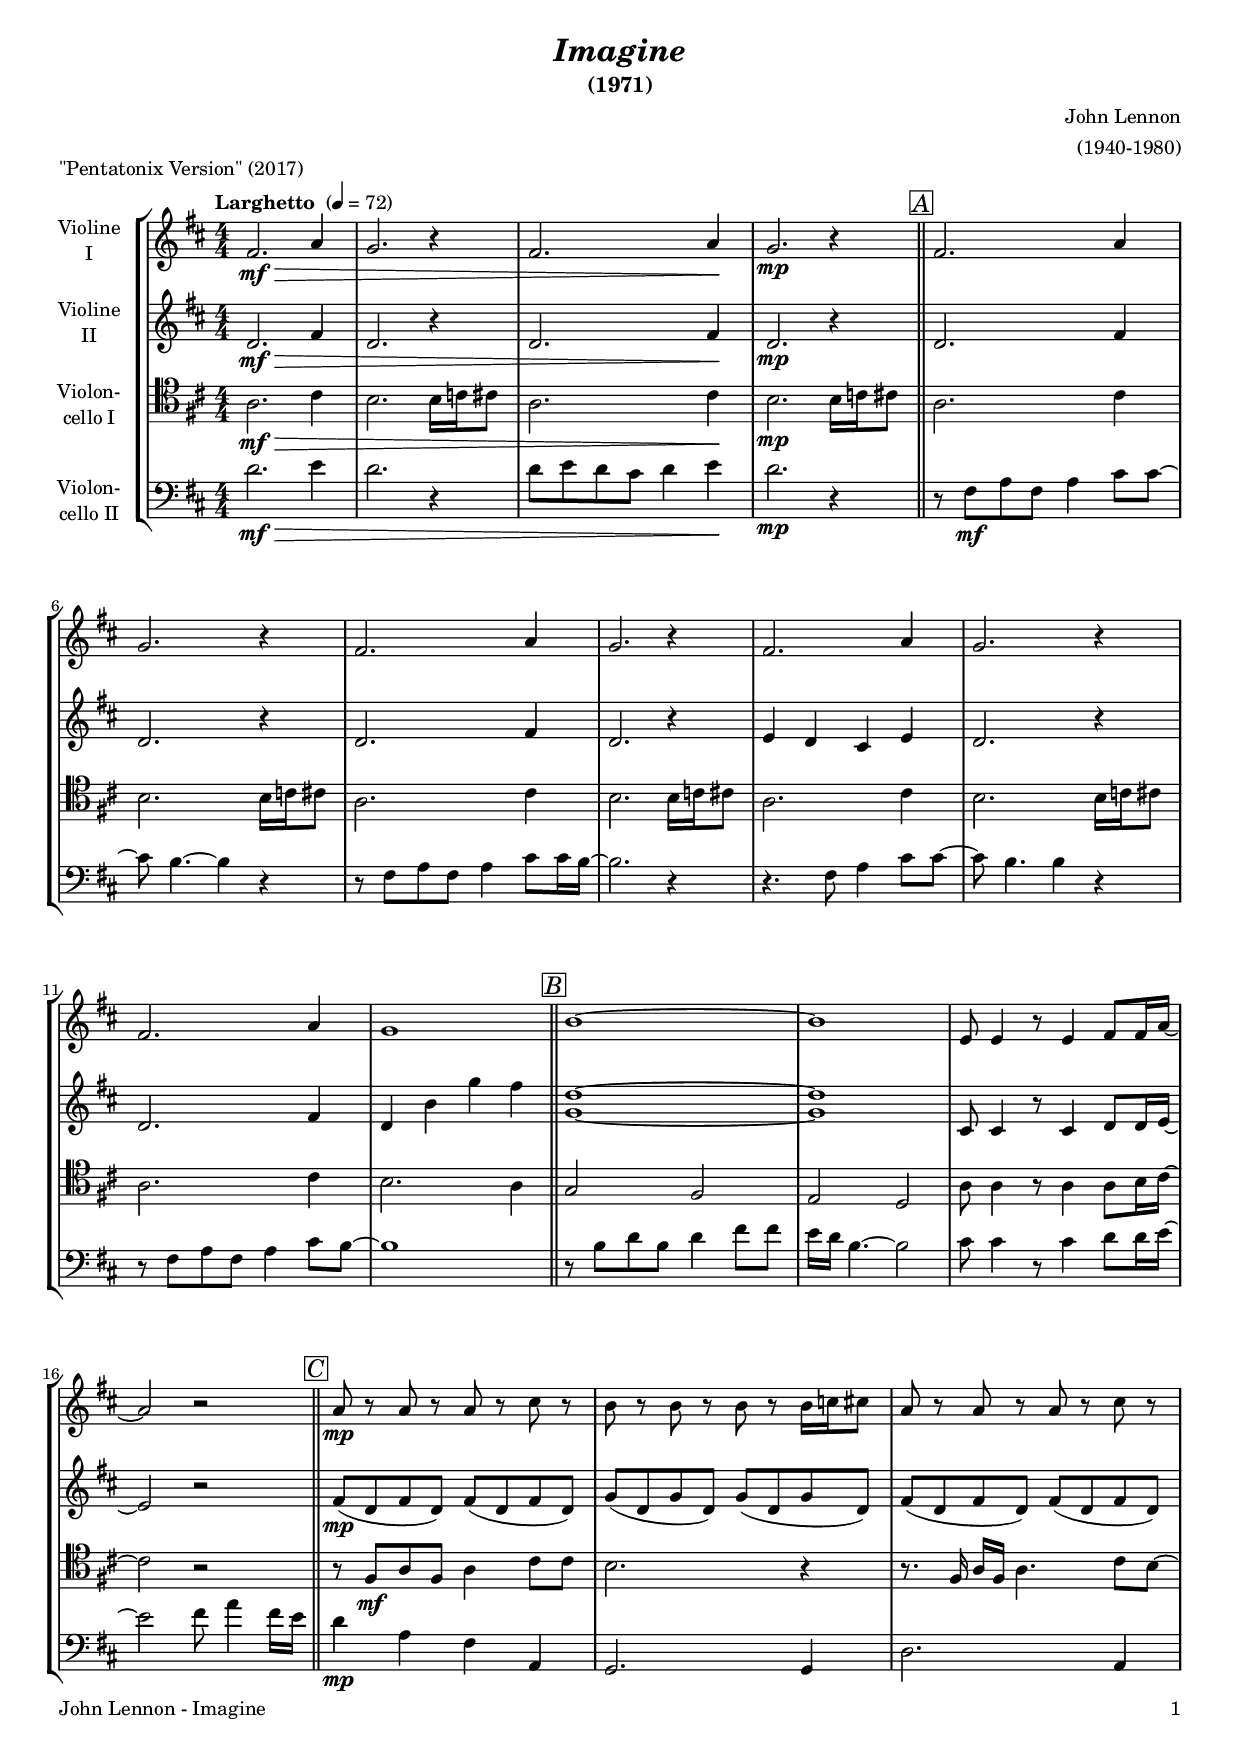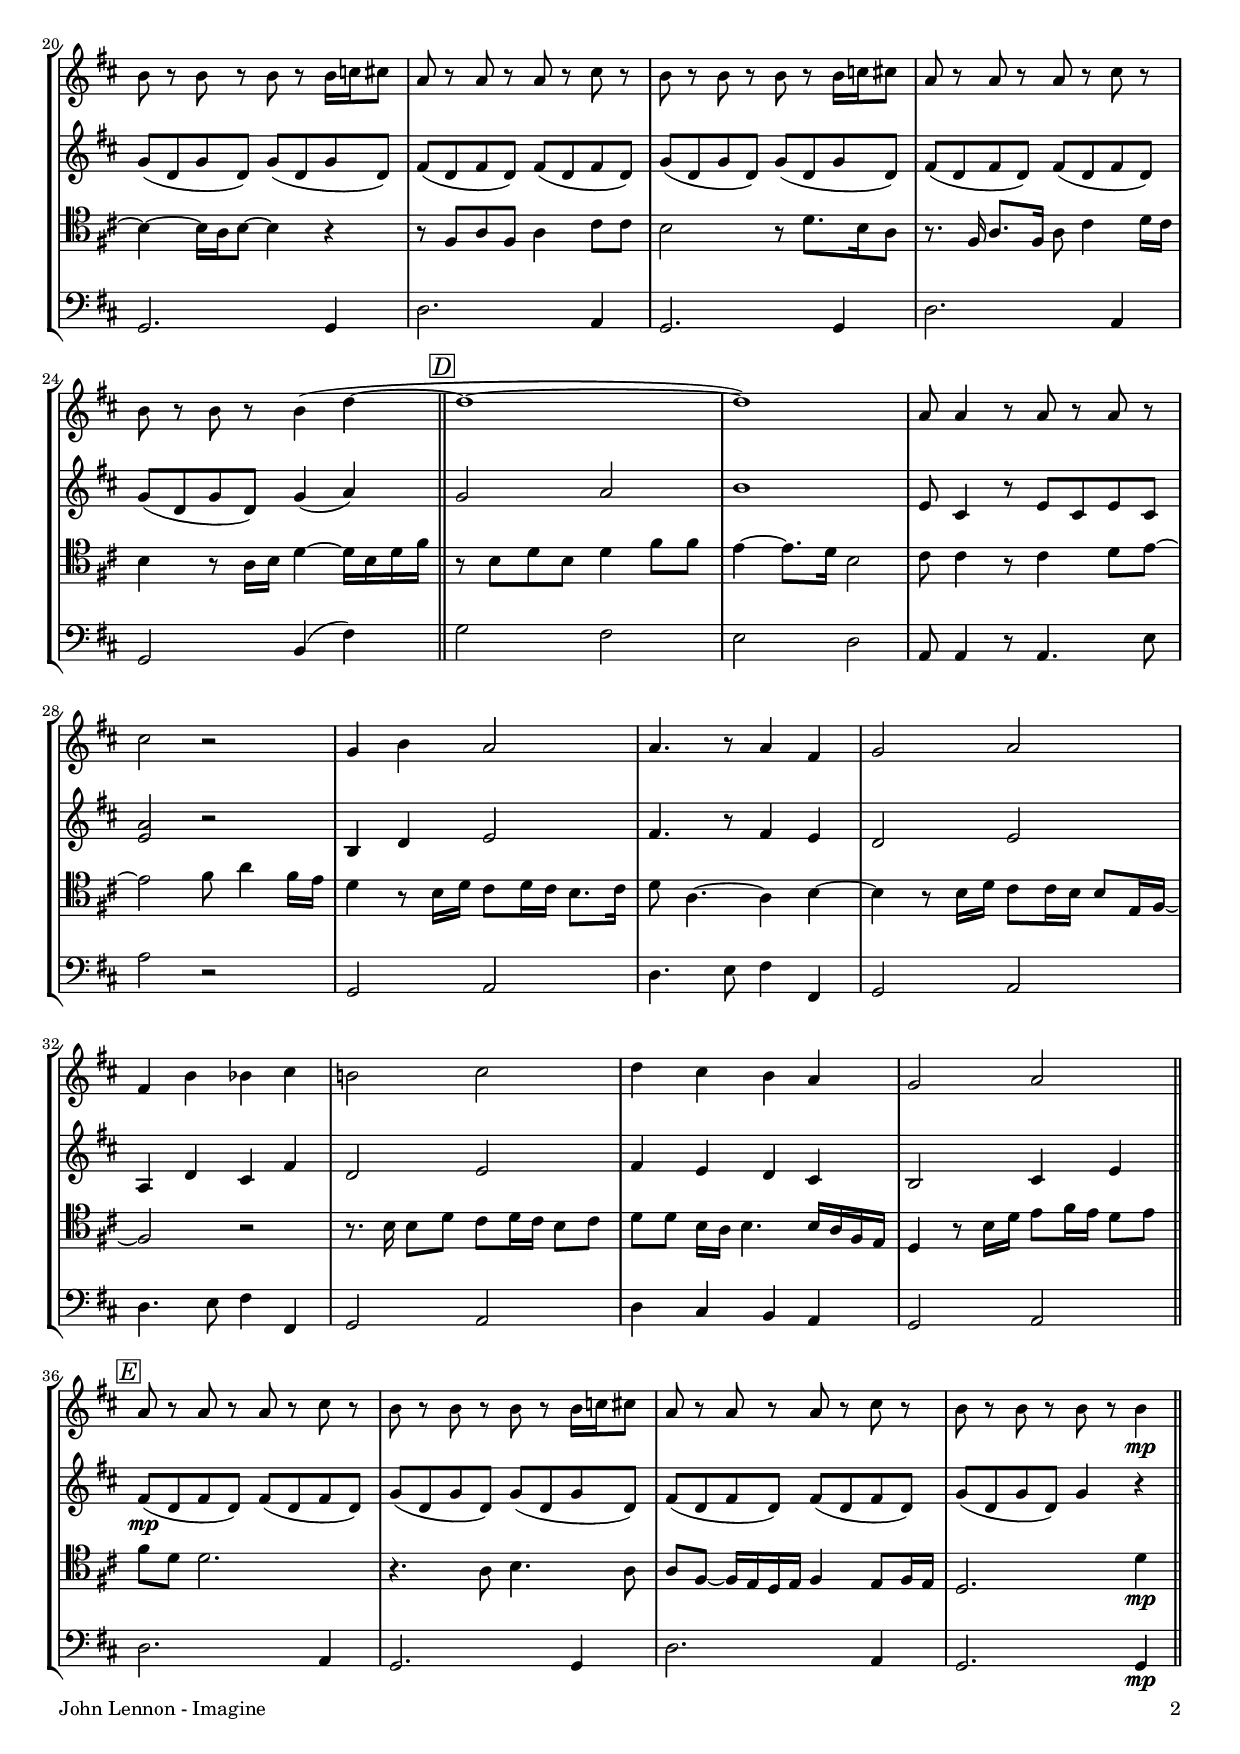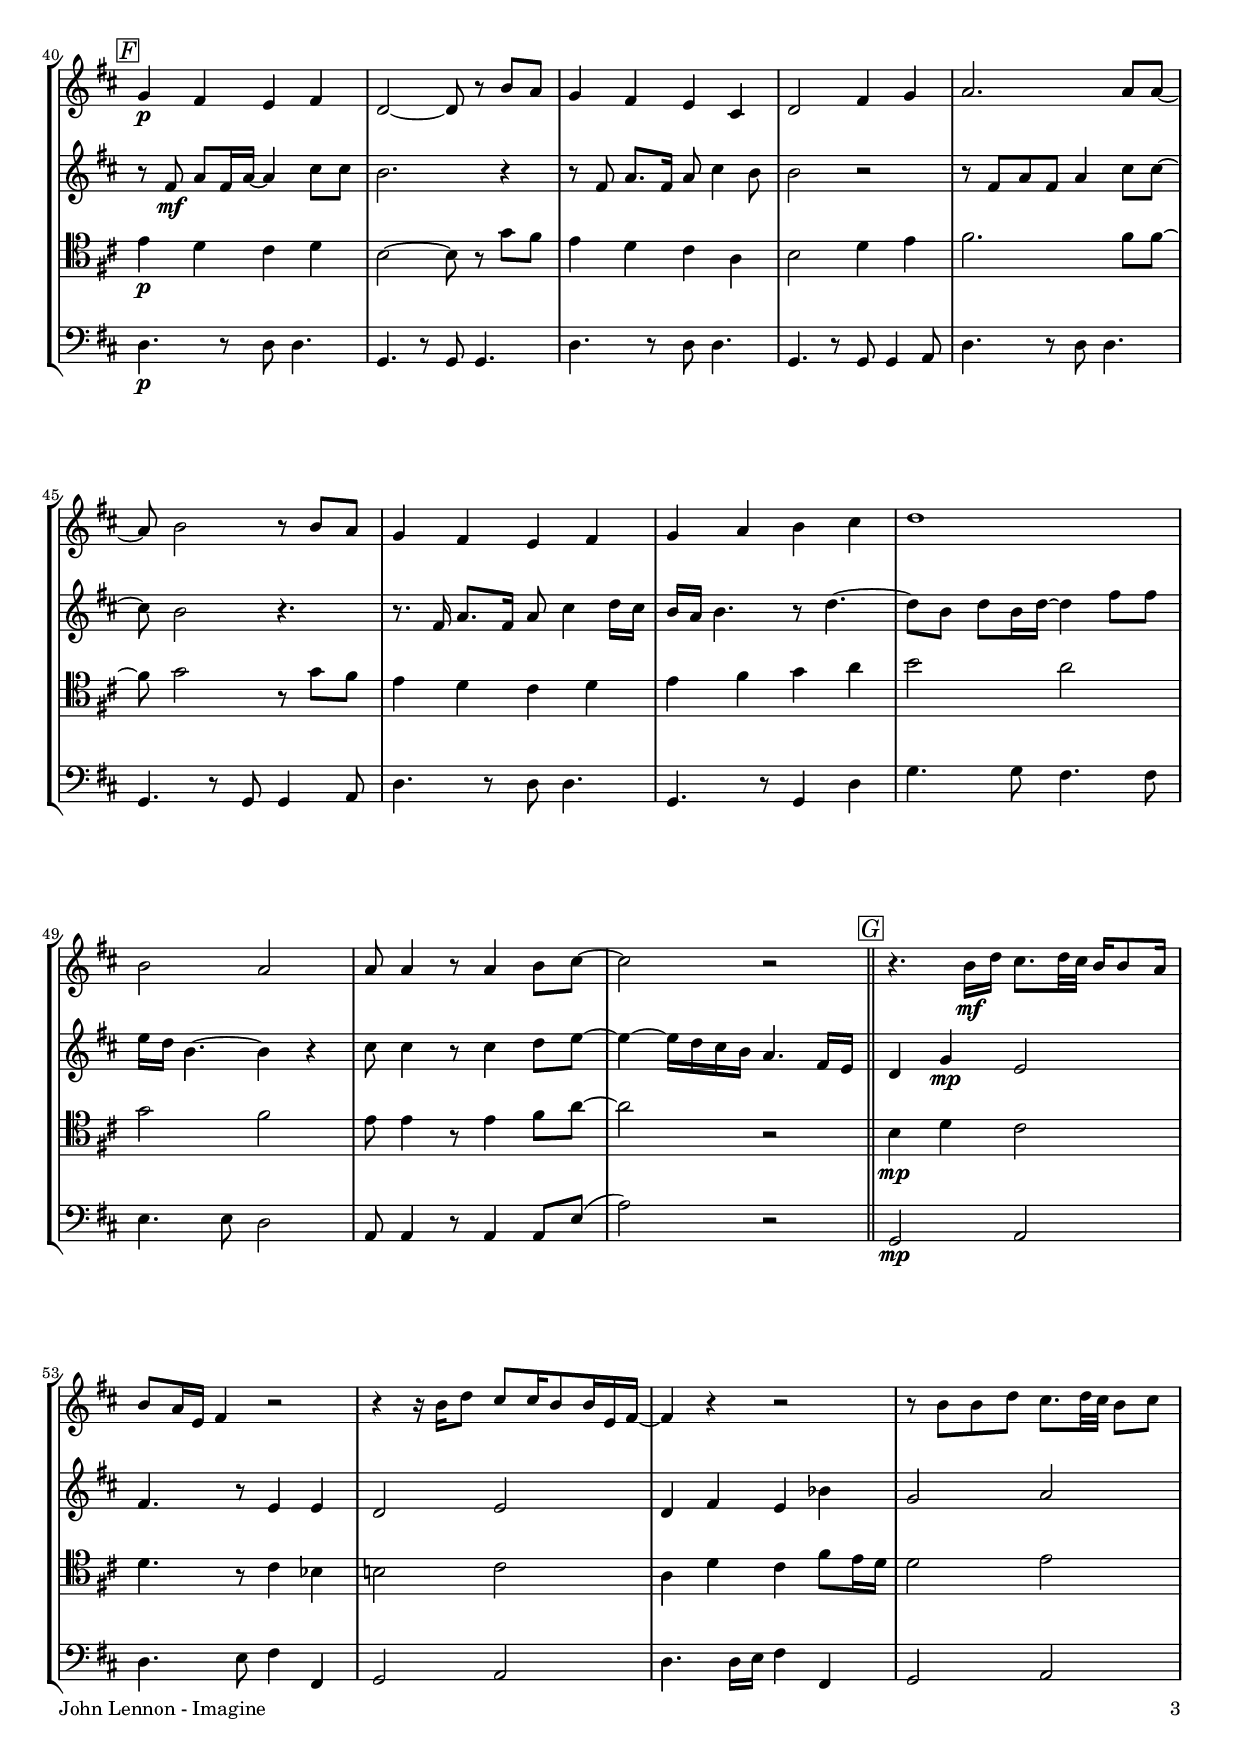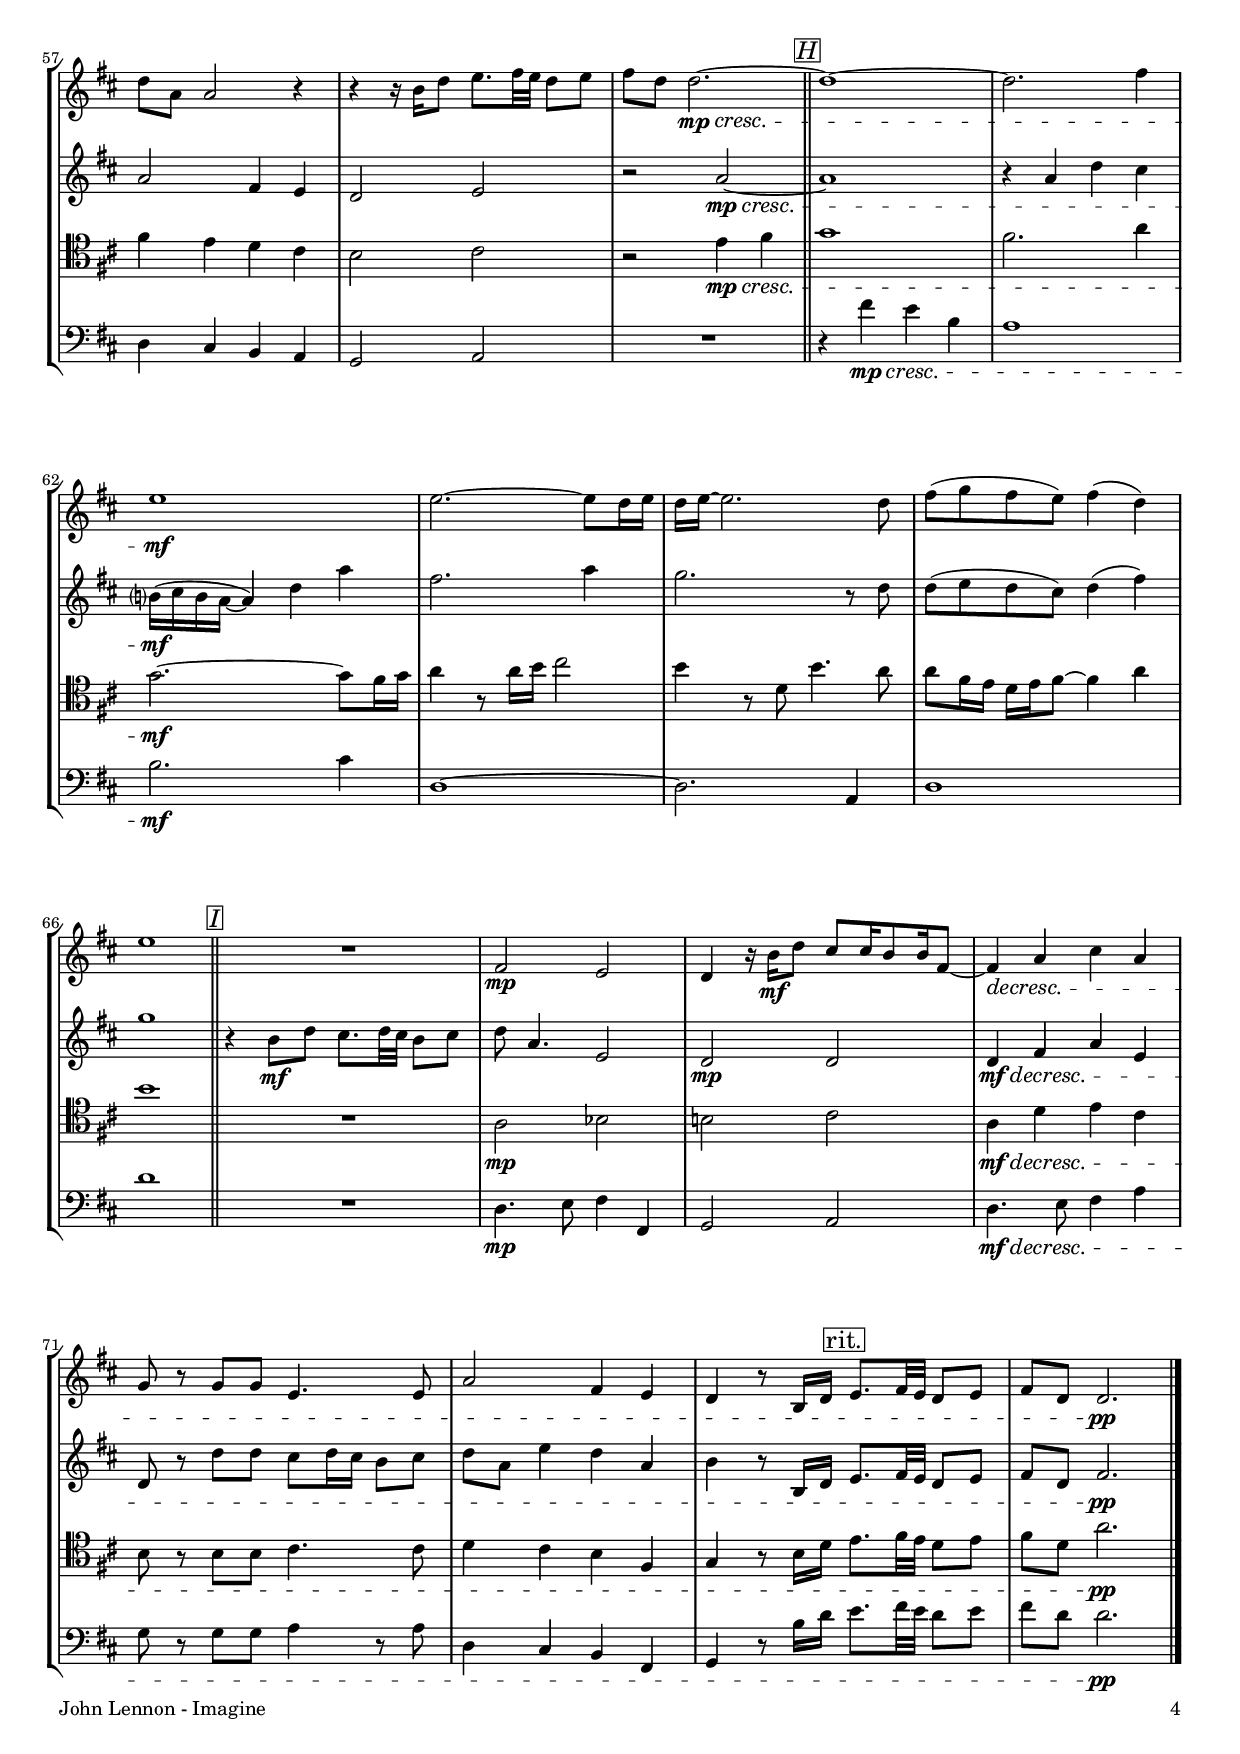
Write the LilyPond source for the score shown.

\version "2.22.2"
\include "deutsch.ly"

#(set-global-staff-size 17)

\header {
  title     = \markup \bold \italic "Imagine"
  subtitle  = "(1971)"
  composer  = "John Lennon"
  arranger  = "(1940-1980)"
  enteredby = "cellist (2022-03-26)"
  piece     = "\"Pentatonix Version\" (2017)"
}

voiceconsts = {
  \key d \major
  \clef "treble"
  \time 4/4
  \numericTimeSignature
  \compressEmptyMeasures
% Set default beaming for all staves
%  \set Timing.beamExceptions = #'()
%  \set Timing.baseMoment     = #(ly:make-moment 1 4)
%  \set Timing.beatStructure  = #'(1 1 1)
  \tempo "Larghetto " 4=72
}

mist = "string ensemble 1"
mipz = "pizzicato strings"
mivl = "violin"
miba = "bassoon"
mivc = "cello"

boxa = { \bar "||" \mark \markup \box \italic "A" }
boxb = { \bar "||" \mark \markup \box \italic "B" }
boxc = { \bar "||" \mark \markup \box \italic "C" }
boxd = { \bar "||" \mark \markup \box \italic "D" }
boxe = { \bar "||" \mark \markup \box \italic "E" }
boxf = { \bar "||" \mark \markup \box \italic "F" }
boxg = { \bar "||" \mark \markup \box \italic "G" }
boxh = { \bar "||" \mark \markup \box \italic "H" }
boxi = { \bar "||" \mark \markup \box \italic "I" }

arco = \markup \italic "arco"
pizz = \markup \italic "pizz."
rit  = \mark \markup \box "rit."

va = \relative c' {
  \voiceconsts

  fis2.\mf\> a4
  g2. r4
  fis2. a4\!
  g2.\mp r4 \boxa
  fis2. a4

  g2. r4
  fis2. a4
  g2. r4
  fis2. a4
  g2. r4

  fis2. a4
  g1 \boxb
  h~
  h
  e,8 e4 r8 e4 fis8 fis16 a~
  a2 r \boxc

  a8\mp r a r a r cis r
  h r h r h r h16 c cis8
  a r a r a r cis r
  h r h r h r h16 c cis8

  a r a r a r cis r
  h r h r h r h16 c cis8
  a r a r a r cis r
  h r h r h4( d~ \boxd

  d1~
  d)
  a8 a4 r8 a r a r
  cis2 r
  g4 h a2
  a4. r8 a4 fis

  g2 a
  fis4 h b cis
  h!2 cis
  d4 cis h a

  g2 a \boxe
  a8 r a r a r cis r
  h r h r h r h16 c cis8
  a r a r a r cis r

  h r h r h r h4\mp \boxf
  g4\p fis e fis
  d2~ d8 r h'8 a
  g4 fis e cis
  d2 fis4 g

  a2. a8 a~
  a h2 r8 h a
  g4 fis e fis
  g a h cis
  d1

  h2 a
  a8 a4 r8 a4 h8 cis~
  cis2 r \boxg
  r4. h16\mf d cis8. d32 cis h16 h8 a16
  h8 a16 e fis4 r2

  r4 r16 h d8 cis cis16 h8 h16 e, fis~
  fis4 r r2
  r8 h h d cis8. d32 cis h8 cis
  d a a2 r4
  r r16 h d8 e8. fis32 e d8 e

  fis d d2.~\mp\cresc \boxh
  d1~
  d2. fis4
  e1\mf
  e2.~ e8 d16 e
  d e~ e2. d8

  fis( g fis e) fis4( d)
  e1 \boxi
  R
  fis,2\mp e
  d4 r16 h'\mf d8 cis cis16 h8 h16 fis8~
  fis4\decresc a cis a

  g8 r g g e4. e8
  a2 fis4 e
  d r8 h16 d \rit e8. fis32 e d8 e
  fis d d2.\pp \bar "|."
}

vb = \relative c' {
  \voiceconsts

  d2.\mf\> fis4
  d2. r4
  d2. fis4\!
  d2.\mp r4 \boxa
  d2. fis4

  d2. r4
  d2. fis4
  d2. r4
  e d cis e
  d2. r4

  d2. fis4
  d h' g' fis \boxb
  <g, d'>1~
  <g d'>
  cis,8 cis4 r8 cis4 d8 d16 e~
  e2 r \boxc

  fis8(\mp d fis d) fis( d fis d)
  g( d g d) g( d g d)
  fis( d fis d) fis( d fis d)
  g( d g d) g( d g d)

  fis( d fis d) fis( d fis d)
  g( d g d) g( d g d)
  fis( d fis d) fis( d fis d)
  g( d g d) g4( a) \boxd

  g2 a
  h1
  e,8 cis4 r8 e cis e cis
  <e a>2 r
  h4 d e2
  fis4. r8 fis4 e

  d2 e
  a,4 d cis fis
  d2 e
  fis4 e d cis

  h2 cis4 e \boxe
  fis8(\mp d fis d) fis( d fis d)
  g( d g d) g( d g d)
  fis( d fis d) fis( d fis d)

  g( d g d) g4 r \boxf
  r8 fis\mf a fis16 a~ a4 cis8 cis
  h2. r4
  r8 fis a8. fis16 a8 cis4 h8
  h2 r

  r8 fis a fis a4 cis8 cis~
  cis h2 r4.
  r8. fis16 a8. fis16  a8 cis4 d16 cis
  h a h4. r8 d4.~
  d8 h d h16 d~ d4 fis8 fis

  e16 d h4.~ h4 r
  cis8 cis4 r8 cis4 d8 e~
  e4~ e16 d cis h a4. fis16 e \boxg
  d4 g\mp e2
  fis4. r8 e4 e

  d2 e
  d4 fis e b'
  g2 a
  a fis4 e
  d2 e

  r a~\mp\cresc \boxh
  a1
  r4 a d cis
  h?16(\mf cis h a~ a4) d a'
  fis2. a4
  g2. r8 d

  d( e d cis) d4( fis)
  g1 \boxi
  r4 h,8\mf d cis8. d32 cis h8 cis
  d a4. e2
  d\mp d
  d4\mf\decresc fis a e

  d8 r d' d cis d16 cis h8 cis
  d a e'4 d a
  h r8 h,16 d \rit e8. fis32 e d8 e
  fis d fis2.\pp \bar "|."
}

vc = \relative c' {
  \voiceconsts
  \clef "tenor"

  a2.\mf\> cis4
  h2. h16 c cis8
  a2. cis4\!
  h2.\mp h16 c cis8 \boxa
  a2. cis4

  h2. h16 c cis8
  a2. cis4
  h2. h16 c cis8
  a2. cis4
  h2. h16 c cis8

  a2. cis4
  h2. a4 \boxb
  g2 fis
  e d
  a'8 a4 r8 a4 a8 h16 cis~
  cis2 r \boxc

  r8 fis,\mf a fis a4 cis8 cis
  h2. r4
  r8. fis16 a[ fis] a4. cis8 h~
  h4~ h16 a h8~ h4 r

  r8 fis a fis a4 cis8 cis
  h2 r8 d8.[ h16 a8]
  r8. fis16 a8. fis16 a8 cis4 d16 cis
  h4 r8 a16 h d4~ d16 h d fis \boxd

  r8 h, d h d4 fis8 fis
  e4~ e8. d16 h2
  cis8 cis4 r8 cis4 d8 e~
  e2 fis8 a4 fis16 e
  d4 r8 h16 d cis8 d16 cis h8. cis16
  d8 a4.~ a4 h~

  h r8 h16 d cis8 cis16 h h8 e,16 fis~
  fis2 r
  r8. h16 h8 d cis d16 cis h8 cis
  d d h16 a h4. h16 a fis e

  d4 r8 h'16 d e8 fis16 e d8 e \boxe
  fis8 d d2.
  r4. a8 h4. a8
  a fis8~ fis16 e d e fis4 e8 fis16 e

  d2. d'4\mp \boxf
  e\p d cis d
  h2~ h8 r g' fis
  e4 d cis a
  h2 d4 e

  fis2. fis8 fis~
  fis g2 r8 g fis
  e4 d cis d
  e fis g a
  h2 a

  g fis
  e8 e4 r8 e4 fis8 a~
  a2 r \boxg
  h,4\mp d cis2
  d4. r8 cis4 b

  h!2 cis
  a4 d cis fis8 e16 d
  d2 e
  fis4 e d cis
  h2 cis

  r e4\mp\cresc fis \boxh
  g1
  fis2. a4
  g2.~\mf g8 fis16 g
  a4 r8 a16 h cis2
  h4 r8 d, h'4. a8

  a fis16 e d e fis8~ fis4 a
  h1 \boxi
  R
  a,2\mp b
  h! cis
  a4\mf\decresc d e cis

  h8 r h h cis4. cis8
  d4 cis h fis
  g r8 h16 d \rit e8. fis32 e d8 e
  fis d a'2.\pp \bar "|."
}

vd = \relative c' {
  \voiceconsts
  \clef "bass"

  d2.\mf\> e4
  d2. r4
  d8 e d cis d4 e\!
  d2.\mp r4 \boxa
  r8 fis,\mf a fis a4 cis8 cis~

  cis h4.~ h4 r
  r8 fis a fis a4 cis8 cis16 h~
  h2. r4
  r4. fis8 a4 cis8 cis~
  cis h4. h4 r

  r8 fis a fis a4 cis8 h~
  h1 \boxb
  r8 h d h d4 fis8 fis
  e16 d h4.~ h2
  cis8 cis4 r8 cis4 d8 d16 e~
  e2 fis8 a4 fis16 e \boxc

  d4\mp a fis a,
  g2. g4
  d'2. a4
  g2. g4

  d'2. a4
  g2. g4
  d'2. a4
  g2 h4( fis') \boxd

  g2 fis
  e d
  a8 a4 r8 a4. e'8
  a2 r
  g, a
  d4. e8 fis4 fis,

  g2 a
  d4.e8 fis4 fis,
  g2 a
  d4 cis h a

  g2 a \boxe
  d2. a4
  g2. g4
  d'2. a4

  g2. g4\mp \boxf
  d'4.\p r8 d d4.
  g, r8 g g4.
  d' r8 d d4.
  g, r8 g g4 a8

  d4. r8 d d4.
  g, r8 g g4 a8
  d4. r8 d d4.
  g, r8 g4 d'
  g4. g8 fis4. fis8

  e4. e8 d2
  a8 a4 r8 a4 a8 e'(
  a2) r \boxg
  g,\mp a
  d4. e8 fis4 fis,

  g2 a
  d4. d16 e fis4 fis,
  g2 a
  d4 cis h a
  g2 a

  R1 \boxh
  r4 fis''\mp\cresc e h
  a1
  h2.\mf cis4
  d,1~
  d2. a4

  d1
  d' \boxi
  R
  d,4.\mp e8 fis4 fis,
  g2 a
  d4.\mf\decresc e8 fis4 a

  g8 r g g a4 r8 a
  d,4 cis h fis
  g r8 h'16 d \rit e8. fis32 e d8 e
  fis d d2.\pp \bar "|."
}


music = \new StaffGroup <<
      \new Staff {
	\set Staff.midiInstrument = \mivl
	\set Staff.instrumentName = \markup \center-column { "Violine" "I" }
	\transpose d d { \va }
      }

      \new Staff {
	\set Staff.midiInstrument = \mivl
	\set Staff.instrumentName = \markup \center-column { "Violine" "II" }
	\transpose d d { \vb }
      }

      \new Staff {
	\set Staff.midiInstrument = \miba
	\set Staff.instrumentName = \markup \center-column { "Violon-" "cello I" }
	\transpose d d { \vc }
      }

      \new Staff {
	\set Staff.midiInstrument = \mivc
	\set Staff.instrumentName = \markup \center-column { "Violon-" "cello II" }
	\transpose d d { \vd }
      }
>>

\book {
   \paper {
    print-page-number = ##t
    print-first-page-number = ##t
    ragged-last-bottom = ##f
    oddHeaderMarkup = \markup \null
    evenHeaderMarkup = \markup \null
    oddFooterMarkup = \markup {
      \fill-line {
%        \on-the-fly #print-page-number-check-first
        "John Lennon - Imagine" \fromproperty #'page:page-number-string
      }
    }
    evenFooterMarkup = \oddFooterMarkup
  } \score {
    \music
    \layout {}
  }

  \score {
    \unfoldRepeats \music

    \midi {
      \context {
        \Score
      }
    }
  }
}